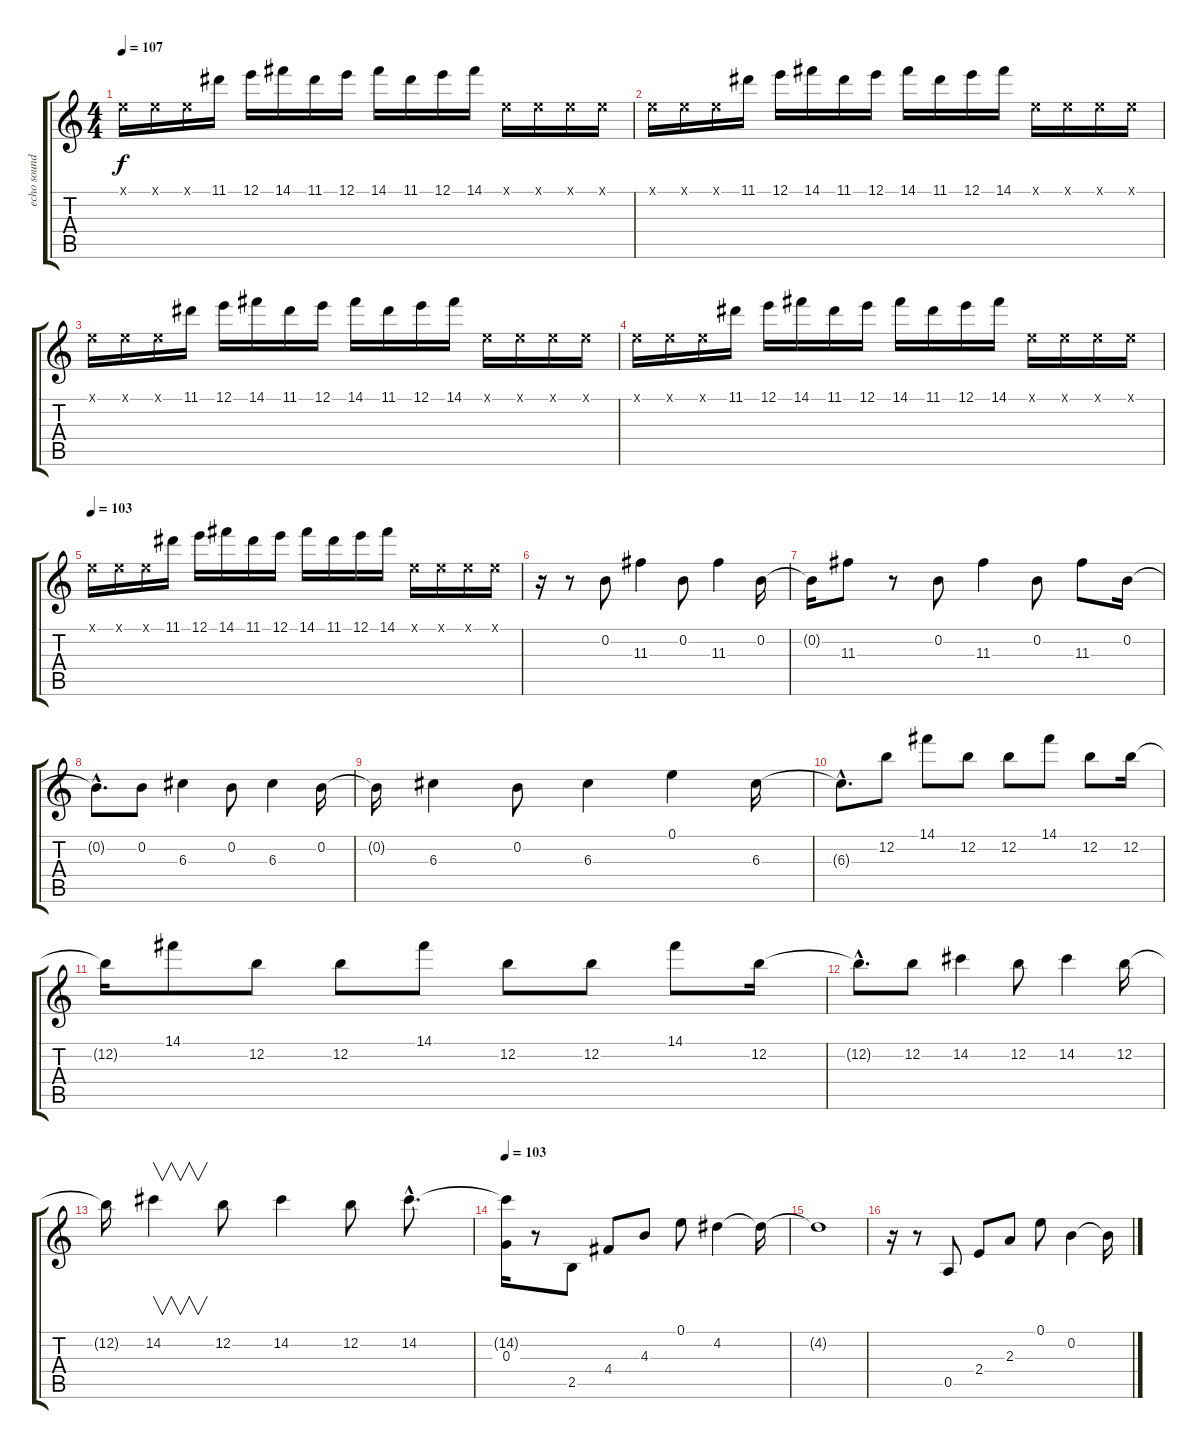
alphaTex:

\track ("echo sounds like" "echo sound") {instrument overdrivenguitar}
\staff {score tabs}
\tuning (E4 B3 G3 D3 A2 E2) {hide}
\ts (4 4)
\tempo 107
\clef g2
\ks c
0.1{x}.16{dy f} 0.1{x}.16 0.1{x}.16 11.1.16 12.1.16 14.1.16 11.1.16 12.1.16 14.1.16 11.1.16 12.1.16 14.1.16 0.1{x}.16 0.1{x}.16 0.1{x}.16 0.1{x}.16 |
0.1{x}.16 0.1{x}.16 0.1{x}.16 11.1.16 12.1.16 14.1.16 11.1.16 12.1.16 14.1.16 11.1.16 12.1.16 14.1.16 0.1{x}.16 0.1{x}.16 0.1{x}.16 0.1{x}.16 |
0.1{x}.16 0.1{x}.16 0.1{x}.16 11.1.16 12.1.16 14.1.16 11.1.16 12.1.16 14.1.16 11.1.16 12.1.16 14.1.16 0.1{x}.16 0.1{x}.16 0.1{x}.16 0.1{x}.16 |
0.1{x}.16 0.1{x}.16 0.1{x}.16 11.1.16 12.1.16 14.1.16 11.1.16 12.1.16 14.1.16 11.1.16 12.1.16 14.1.16 0.1{x}.16 0.1{x}.16 0.1{x}.16 0.1{x}.16 |
\tempo 103
0.1{x}.16 0.1{x}.16 0.1{x}.16 11.1.16 12.1.16 14.1.16 11.1.16 12.1.16 14.1.16 11.1.16 12.1.16 14.1.16 0.1{x}.16 0.1{x}.16 0.1{x}.16 0.1{x}.16 |
r.16 r.8 0.2.8 11.3.4 0.2.8 11.3.4 0.2.16 |
0.2{t}.16 11.3.8 r.8 0.2.8 11.3.4 0.2.8 11.3.8 0.2.16 |
0.2{hac t}.8{d} 0.2.8 6.3.4 0.2.8 6.3.4 0.2.16 |
0.2{t}.16 6.3.4 0.2.8 6.3.4 0.1.4 6.3.16 |
6.3{hac t}.8{d} 12.2.8 14.1.8 12.2.8 12.2.8 14.1.8 12.2.8 12.2.16 |
12.2{t}.16 14.1.8 12.2.8 12.2.8 14.1.8 12.2.8 12.2.8 14.1.8 12.2.16 |
12.2{hac t}.8{d} 12.2.8 14.2.4 12.2.8 14.2.4 12.2.16 |
12.2{t}.16 14.2.4{v} 12.2.8 14.2.4 12.2.8 14.2{hac}.8{d} |
\tempo 103
(14.2{t} 0.3).16 r.8 2.5.8 4.4.8 4.3.8 0.1.8 4.2.4 4.2{t}.16 |
4.2{t}.1 |
r.16 r.8 0.5.8 2.4.8 2.3.8 0.1.8 0.2.4 0.2{t}.16
